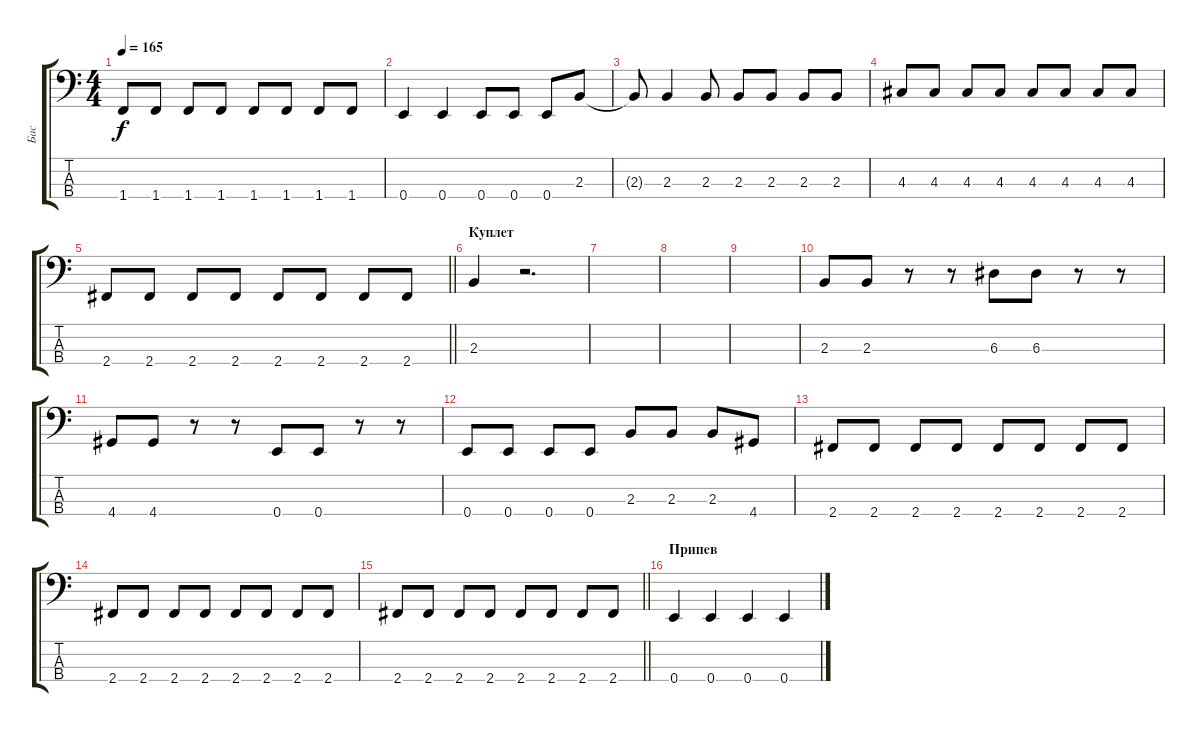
\track ("Бас" "Бас") {instrument electricbassfinger}
\staff {score tabs}
\tuning (G2 D2 A1 E1) {hide}
\ts (4 4)
\tempo 165
\clef f4
\ks c
1.4.8{dy f} 1.4.8 1.4.8 1.4.8 1.4.8 1.4.8 1.4.8 1.4.8 |
0.4.4 0.4.4 0.4.8 0.4.8 0.4.8 2.3.8 |
2.3{t}.8 2.3.4 2.3.8 2.3.8 2.3.8 2.3.8 2.3.8 |
4.3.8 4.3.8 4.3.8 4.3.8 4.3.8 4.3.8 4.3.8 4.3.8 |
\barLineRight lightlight
2.4.8 2.4.8 2.4.8 2.4.8 2.4.8 2.4.8 2.4.8 2.4.8 |
\section ("" "Куплет")
2.3.4 r.2{d} |
|
|
|
2.3.8 2.3.8 r.8 r.8 6.3.8 6.3.8 r.8 r.8 |
4.4.8 4.4.8 r.8 r.8 0.4.8 0.4.8 r.8 r.8 |
0.4.8 0.4.8 0.4.8 0.4.8 2.3.8 2.3.8 2.3.8 4.4.8 |
2.4.8 2.4.8 2.4.8 2.4.8 2.4.8 2.4.8 2.4.8 2.4.8 |
2.4.8 2.4.8 2.4.8 2.4.8 2.4.8 2.4.8 2.4.8 2.4.8 |
\barLineRight lightlight
2.4.8 2.4.8 2.4.8 2.4.8 2.4.8 2.4.8 2.4.8 2.4.8 |
\section ("" "Припев")
0.4.4 0.4.4 0.4.4 0.4.4
